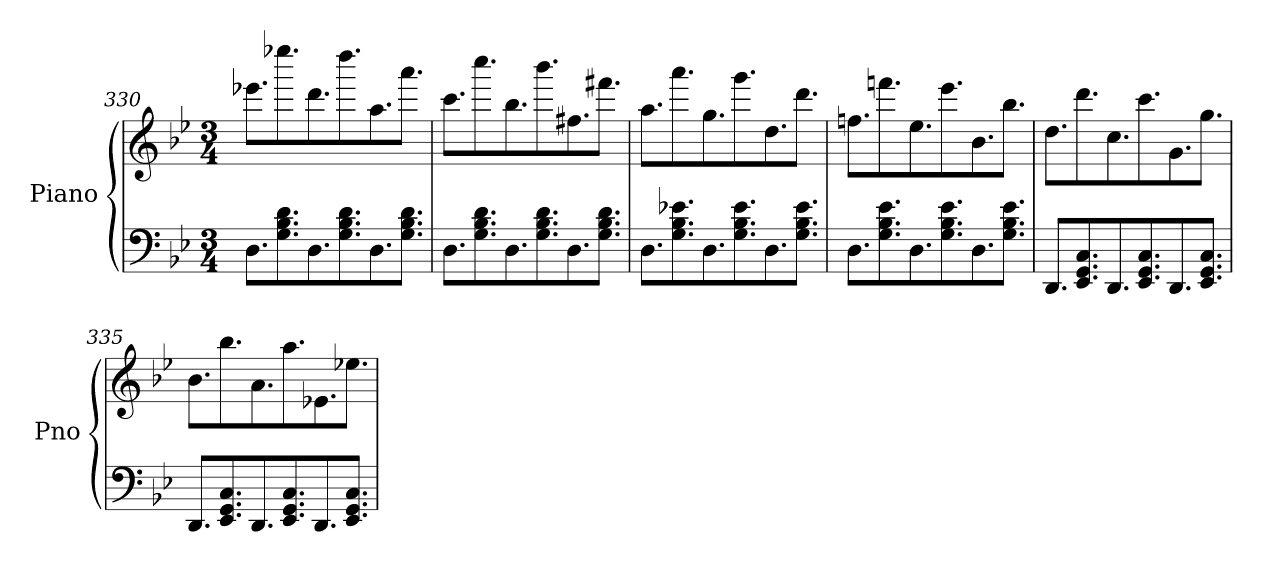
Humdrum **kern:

**kern	**kern
*part1	*part1
*staff2	*staff1
*I"Piano	*
*I'Pno	*
*clefF4	*clefG2
*k[b-e-]	*k[b-e-]
*B-:	*B-:
*M3/4	*M3/4
*Xtuplet	*Xtuplet
=330	=330
12.D\L	12.eee-X\L
12.G\ 12.B-\ 12.d\	12.eeee-X\
12.D\	12.ddd\
12.G\ 12.B-\ 12.d\	12.dddd\
12.D\	12.aa\
12.G\ 12.B-\ 12.d\J	12.aaa\J
=331	=331
12.D\L	12.ccc\L
12.G\ 12.B-\ 12.d\	12.cccc\
12.D\	12.bb-\
12.G\ 12.B-\ 12.d\	12.bbb-\
12.D\	12.ff#X\
12.G\ 12.B-\ 12.d\J	12.fff#X\J
!!LO:PB:g=z
=332	=332
12.D\L	12.aa\L
12.G\ 12.B-\ 12.e-X\	12.aaa\
12.D\	12.gg\
12.G\ 12.B-\ 12.e-\	12.ggg\
12.D\	12.dd\
12.G\ 12.B-\ 12.e-\J	12.ddd\J
!!LO:PB:g=z
=333	=333
12.D\L	12.ffn\L
12.G\ 12.B-\ 12.e-\	12.fffn\
12.D\	12.ee-\
12.G\ 12.B-\ 12.e-\	12.eee-\
12.D\	12.b-\
12.G\ 12.B-\ 12.e-\J	12.bb-\J
=334	=334
12.DD/L	12.dd\L
12.EE-/ 12.GG/ 12.C/	12.ddd\
12.DD/	12.cc\
12.EE-/ 12.GG/ 12.C/	12.ccc\
12.DD/	12.g\
12.EE-/ 12.GG/ 12.C/J	12.gg\J
=335	=335
12.DD/L	12.b-\L
12.EE-/ 12.GG/ 12.C/	12.bb-\
12.DD/	12.a\
12.EE-/ 12.GG/ 12.C/	12.aa\
12.DD/	12.e-X\
12.EE-/ 12.GG/ 12.C/J	12.ee-X\J
=	=
*-	*-
